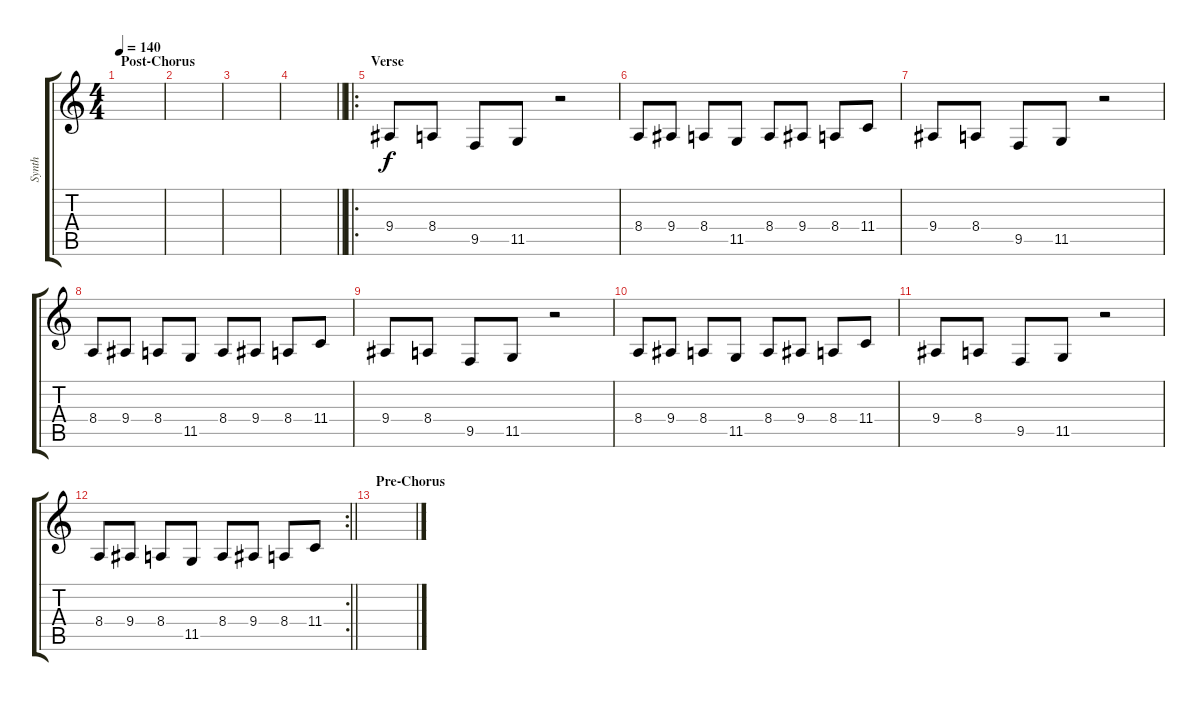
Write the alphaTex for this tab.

\track ("Synth" "Synth") {instrument lead2sawtooth}
\staff {score tabs}
\tuning (Eb4 Bb3 Gb3 Db3 Ab2 Eb2) {hide}
\ts (4 4)
\section ("" "Post-Chorus")
\tempo 140
\clef g2
\ks c
|
|
|
\barLineRight lightlight
|
\ro
\section ("" "Verse")
9.4.8 8.4.8 9.5.8 11.5.8 r.2 |
8.4.8 9.4.8 8.4.8 11.5.8 8.4.8 9.4.8 8.4.8 11.4.8 |
9.4.8 8.4.8 9.5.8 11.5.8 r.2 |
8.4.8 9.4.8 8.4.8 11.5.8 8.4.8 9.4.8 8.4.8 11.4.8 |
9.4.8 8.4.8 9.5.8 11.5.8 r.2 |
8.4.8 9.4.8 8.4.8 11.5.8 8.4.8 9.4.8 8.4.8 11.4.8 |
9.4.8 8.4.8 9.5.8 11.5.8 r.2 |
\rc 2
\barLineRight lightlight
8.4.8 9.4.8 8.4.8 11.5.8 8.4.8 9.4.8 8.4.8 11.4.8 |
\section ("" "Pre-Chorus")
